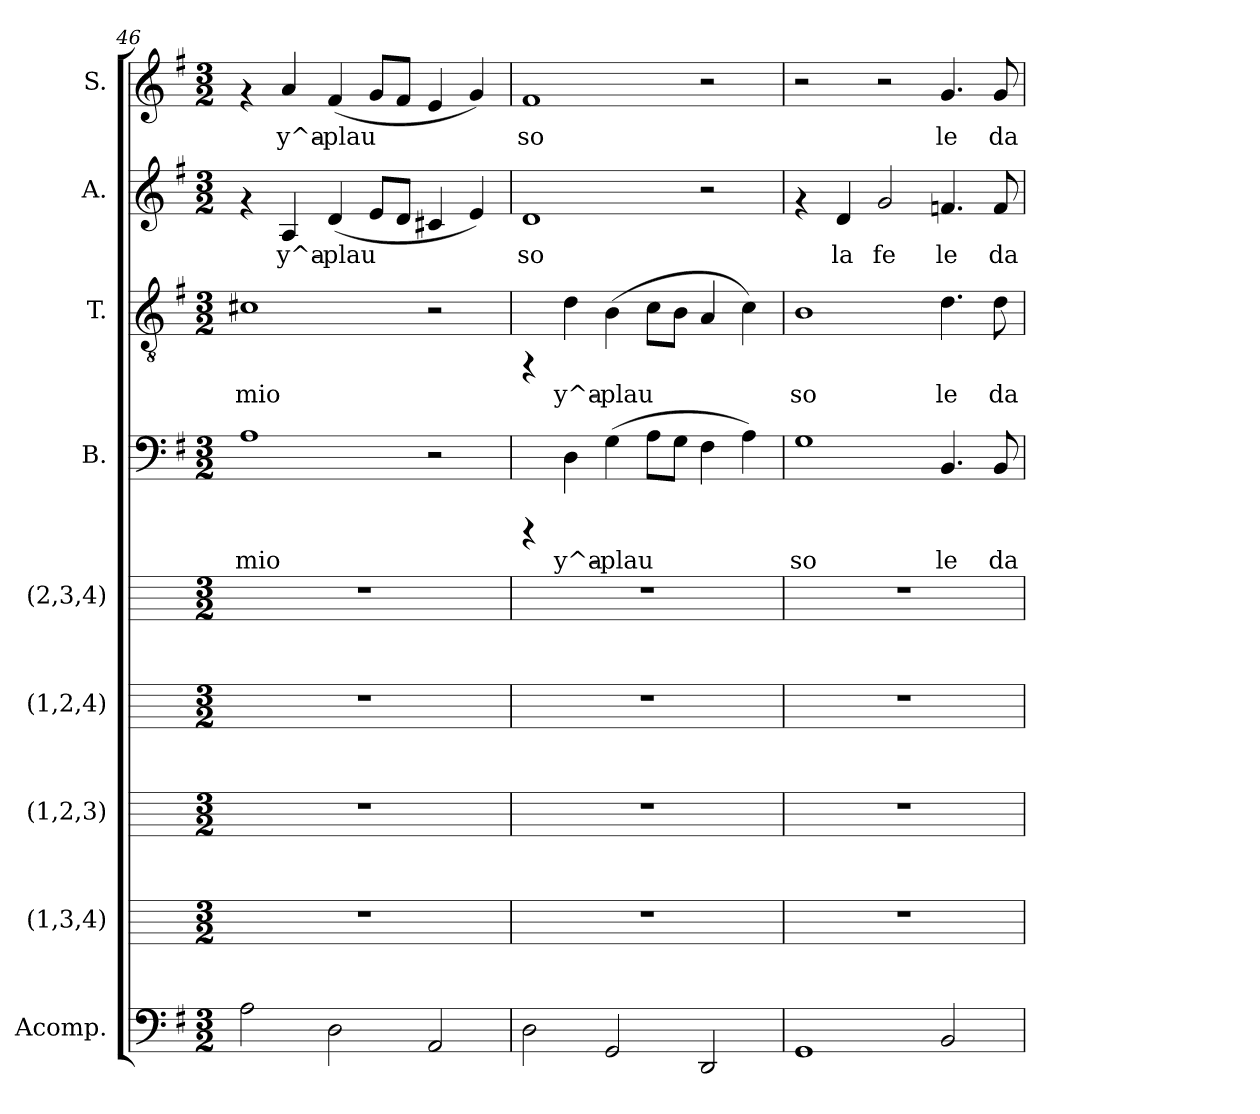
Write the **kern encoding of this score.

**kern	**kern	**kern	**kern	**kern	**kern	**text	**kern	**text	**kern	**text	**kern	**text
*part9	*part8	*part7	*part6	*part5	*part4	*part4	*part3	*part3	*part2	*part2	*part1	*part1
*staff9	*staff8	*staff7	*staff6	*staff5	*staff4	*staff4	*staff3	*staff3	*staff2	*staff2	*staff1	*staff1
*I"Acomp.	*I"(1,3,4)	*I"(1,2,3)	*I"(1,2,4)	*I"(2,3,4)	*I"B.	*	*I"T.	*	*I"A.	*	*I"S.	*
*I'Acomp.	*	*	*	*	*I'B. (2ª)	*	*I'T. (4ª)	*	*I'A. (3ª)	*	*I'S. (1ª)	*
*clefF4	*	*	*	*	*clefF4	*	*clefGv2	*	*clefG2	*	*clefG2	*
*k[f#]	*k[]	*k[]	*k[]	*k[]	*k[f#]	*	*k[f#]	*	*k[f#]	*	*k[f#]	*
*G:	*C:	*C:	*C:	*C:	*G:	*	*G:	*	*G:	*	*G:	*
*M3/2	*M3/2	*M3/2	*M3/2	*M3/2	*M3/2	*	*M3/2	*	*M3/2	*	*M3/2	*
=46	=46	=46	=46	=46	=46	=46	=46	=46	=46	=46	=46	=46
!	!	!	!	!	!	!LO:LY:b:cj	!	!LO:LY:b:cj	!	!	!	!
2A\	1.r	1.r	1.r	1.r	1A	-mio	1c#X	mio	4rf	.	4rf	.
!	!	!	!	!	!	!	!	!	!	!LO:LY:b:cj	!	!LO:LY:b:cj
.	.	.	.	.	.	.	.	.	4A/	-y^a-	4a/	y^a-
!	!	!	!	!	!	!	!	!	!	!LO:LY:b:cj	!	!LO:LY:b:cj
2D\	.	.	.	.	.	.	.	.	(>4d/	-plau-	(>4f#/	-plau-
!	!	!	!	!	!	!	!	!	!	!LO:LY:b:cj	!	!LO:LY:b:cj
.	.	.	.	.	.	.	.	.	8e/L	--	8g/L	--
!	!	!	!	!	!	!	!	!	!	!LO:LY:b:cj	!	!LO:LY:b:cj
.	.	.	.	.	.	.	.	.	8d/J	--	8f#/J	--
!	!	!	!	!	!	!	!	!	!	!LO:LY:b:cj	!	!LO:LY:b:cj
2AA/	.	.	.	.	2r	.	2r	.	4c#X/	--	4e/	--
!	!	!	!	!	!	!	!	!	!	!LO:LY:b:cj	!	!LO:LY:b:cj
.	.	.	.	.	.	.	.	.	4e/)	--	4g/)	--
!!LO:LB:g=z
=47	=47	=47	=47	=47	=47	=47	=47	=47	=47	=47	=47	=47
!	!	!	!	!	!	!	!	!	!	!LO:LY:b:cj	!	!LO:LY:b:cj
2D\	1.r	1.r	1.r	1.r	4rCCC	.	4rFF	.	1d	-so	1f#	-so
!	!	!	!	!	!	!LO:LY:b:cj	!	!LO:LY:b:cj	!	!	!	!
.	.	.	.	.	4D\	y^a-	4d\	y^a-	.	.	.	.
!	!	!	!	!	!	!LO:LY:b:cj	!	!LO:LY:b:cj	!	!	!	!
2GG/	.	.	.	.	(>4G\	-plau-	(>4B\	-plau	.	.	.	.
!	!	!	!	!	!	!LO:LY:b:cj	!	!LO:LY:b:cj	!	!	!	!
.	.	.	.	.	8A\L	--	8c\L	.	.	.	.	.
!	!	!	!	!	!	!LO:LY:b:cj	!	!LO:LY:b:cj	!	!	!	!
.	.	.	.	.	8G\J	--	8B\J	.	.	.	.	.
!	!	!	!	!	!	!LO:LY:b:cj	!	!LO:LY:b:cj	!	!	!	!
2DD/	.	.	.	.	4F#\	--	4A/	.	2r	.	2r	.
!	!	!	!	!	!	!LO:LY:b:cj	!	!LO:LY:b:cj	!	!	!	!
.	.	.	.	.	4A\)	--	4c\)	.	.	.	.	.
=48	=48	=48	=48	=48	=48	=48	=48	=48	=48	=48	=48	=48
!	!	!	!	!	!	!LO:LY:b:cj	!	!LO:LY:b:cj	!	!	!	!
1GG	1.r	1.r	1.r	1.r	1G	-so	1B	so	4rf	.	2r	.
!	!	!	!	!	!	!	!	!	!	!LO:LY:b:cj	!	!
.	.	.	.	.	.	.	.	.	4d/	la	.	.
!	!	!	!	!	!	!	!	!	!	!LO:LY:b:cj	!	!
.	.	.	.	.	.	.	.	.	2g/	fe	2r	.
!	!	!	!	!	!	!LO:LY:b:cj	!	!LO:LY:b:cj	!	!LO:LY:b:cj	!	!LO:LY:b:cj
2BB/	.	.	.	.	4.BB/	le	4.d\	le	4.fn/	le	4.g/	le
!	!	!	!	!	!	!LO:LY:b:cj	!	!LO:LY:b:cj	!	!LO:LY:b:cj	!	!LO:LY:b:cj
.	.	.	.	.	8BB/	da-	8d\	da-	8f/	da-	8g/	da-
=	=	=	=	=	=	=	=	=	=	=	=	=
*-	*-	*-	*-	*-	*-	*-	*-	*-	*-	*-	*-	*-
